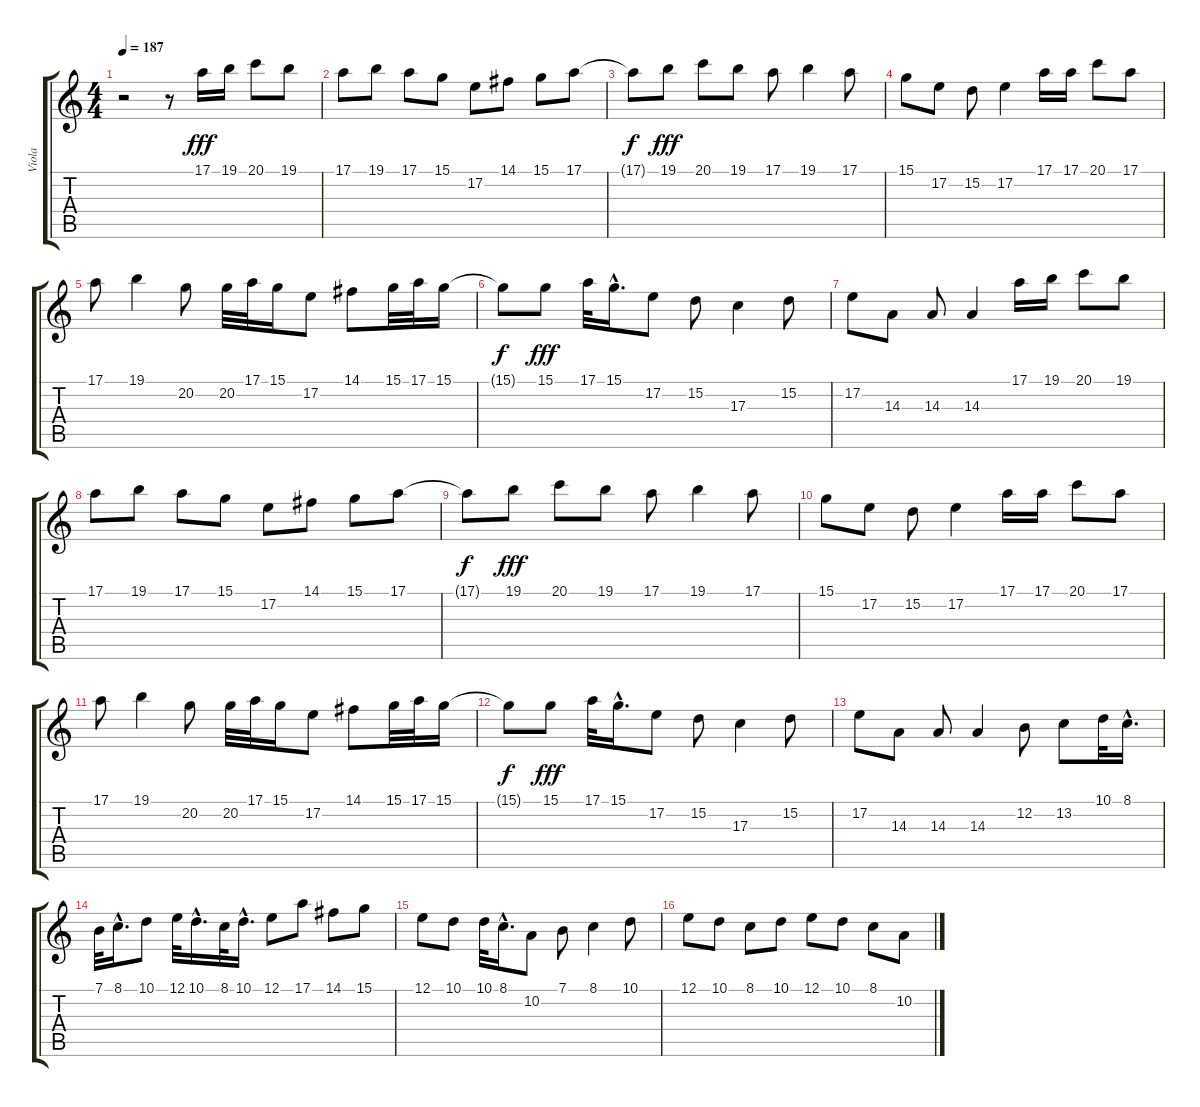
\track ("Viola" "Viola") {instrument viola}
\staff {score tabs}
\tuning (E4 B3 G3 D3 A2 E2) {hide}
\ts (4 4)
\tempo 187
\clef g2
\ks c
r.2{dy fff instrument viola} r.8 17.1.16 19.1.16 20.1.8 19.1.8 |
17.1.8 19.1.8 17.1.8 15.1.8 17.2.8 14.1.8 15.1.8 17.1.8 |
17.1{t}.8{dy f} 19.1.8{dy fff} 20.1.8 19.1.8 17.1.8 19.1.4 17.1.8 |
15.1.8 17.2.8 15.2.8 17.2.4 17.1.16 17.1.16 20.1.8 17.1.8 |
17.1.8 19.1.4 20.2.8 20.2.32 17.1.32 15.1.16 17.2.8 14.1.8 15.1.32 17.1.32 15.1.16 |
15.1{t}.8{dy f} 15.1.8{dy fff} 17.1.32 15.1{hac}.16{d} 17.2.8 15.2.8 17.3.4 15.2.8 |
17.2.8 14.3.8 14.3.8 14.3.4 17.1.16 19.1.16 20.1.8 19.1.8 |
17.1.8 19.1.8 17.1.8 15.1.8 17.2.8 14.1.8 15.1.8 17.1.8 |
17.1{t}.8{dy f} 19.1.8{dy fff} 20.1.8 19.1.8 17.1.8 19.1.4 17.1.8 |
15.1.8 17.2.8 15.2.8 17.2.4 17.1.16 17.1.16 20.1.8 17.1.8 |
17.1.8 19.1.4 20.2.8 20.2.32 17.1.32 15.1.16 17.2.8 14.1.8 15.1.32 17.1.32 15.1.16 |
15.1{t}.8{dy f} 15.1.8{dy fff} 17.1.32 15.1{hac}.16{d} 17.2.8 15.2.8 17.3.4 15.2.8 |
17.2.8 14.3.8 14.3.8 14.3.4 12.2.8 13.2.8 10.1.32 8.1{hac}.16{d} |
7.1.32 8.1{hac}.16{d} 10.1.8 12.1.32 10.1{hac}.16{d} 8.1.32 10.1{hac}.16{d} 12.1.8 17.1.8 14.1.8 15.1.8 |
12.1.8 10.1.8 10.1.32 8.1{hac}.16{d} 10.2.8 7.1.8 8.1.4 10.1.8 |
12.1.8 10.1.8 8.1.8 10.1.8 12.1.8 10.1.8 8.1.8 10.2.8
